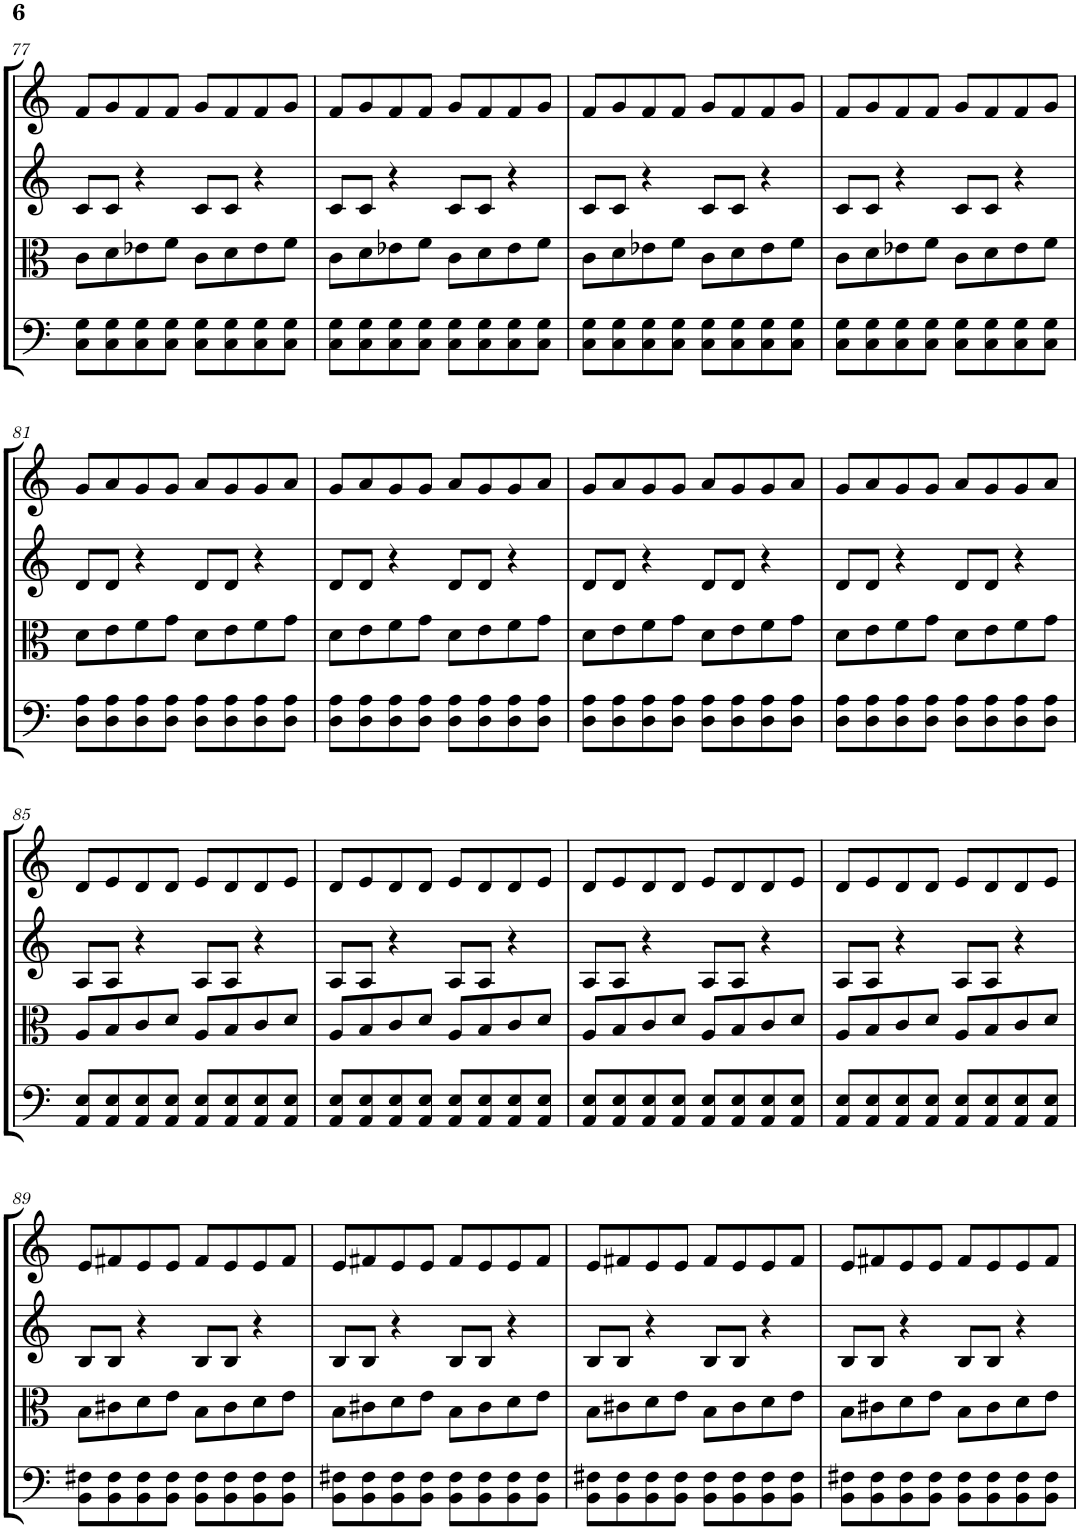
**kern	**kern	**kern	**kern
*part4	*part3	*part2	*part1
*staff4	*staff3	*staff2	*staff1
*I"Violoncello	*I"Viola	*I"Violin II	*I"Violin I
*I'Vc	*I'Vla	*I'Vln	*I'Vln
!!LO:PB:g=z
*clefF4	*clefC3	*clefG2	*clefG2
*k[]	*k[]	*k[]	*k[]
*M4/4	*M4/4	*M4/4	*M4/4
=77	=77	=77	=77
8C\ 8G\L	8c\L	8c/L	8f/L
8C\ 8G\	8d\	8c/J	8g/
8C\ 8G\	8e-X\	4r	8f/
8C\ 8G\J	8f\J	.	8f/J
8C\ 8G\L	8c\L	8c/L	8g/L
8C\ 8G\	8d\	8c/J	8f/
8C\ 8G\	8e-\	4r	8f/
8C\ 8G\J	8f\J	.	8g/J
=78	=78	=78	=78
8C\ 8G\L	8c\L	8c/L	8f/L
8C\ 8G\	8d\	8c/J	8g/
8C\ 8G\	8e-X\	4r	8f/
8C\ 8G\J	8f\J	.	8f/J
8C\ 8G\L	8c\L	8c/L	8g/L
8C\ 8G\	8d\	8c/J	8f/
8C\ 8G\	8e-\	4r	8f/
8C\ 8G\J	8f\J	.	8g/J
=79	=79	=79	=79
8C\ 8G\L	8c\L	8c/L	8f/L
8C\ 8G\	8d\	8c/J	8g/
8C\ 8G\	8e-X\	4r	8f/
8C\ 8G\J	8f\J	.	8f/J
8C\ 8G\L	8c\L	8c/L	8g/L
8C\ 8G\	8d\	8c/J	8f/
8C\ 8G\	8e-\	4r	8f/
8C\ 8G\J	8f\J	.	8g/J
=80	=80	=80	=80
8C\ 8G\L	8c\L	8c/L	8f/L
8C\ 8G\	8d\	8c/J	8g/
8C\ 8G\	8e-X\	4r	8f/
8C\ 8G\J	8f\J	.	8f/J
8C\ 8G\L	8c\L	8c/L	8g/L
8C\ 8G\	8d\	8c/J	8f/
8C\ 8G\	8e-\	4r	8f/
8C\ 8G\J	8f\J	.	8g/J
!!LO:LB:g=z
=81	=81	=81	=81
8D\ 8A\L	8d\L	8d/L	8g/L
8D\ 8A\	8e\	8d/J	8a/
8D\ 8A\	8f\	4r	8g/
8D\ 8A\J	8g\J	.	8g/J
8D\ 8A\L	8d\L	8d/L	8a/L
8D\ 8A\	8e\	8d/J	8g/
8D\ 8A\	8f\	4r	8g/
8D\ 8A\J	8g\J	.	8a/J
=82	=82	=82	=82
8D\ 8A\L	8d\L	8d/L	8g/L
8D\ 8A\	8e\	8d/J	8a/
8D\ 8A\	8f\	4r	8g/
8D\ 8A\J	8g\J	.	8g/J
8D\ 8A\L	8d\L	8d/L	8a/L
8D\ 8A\	8e\	8d/J	8g/
8D\ 8A\	8f\	4r	8g/
8D\ 8A\J	8g\J	.	8a/J
=83	=83	=83	=83
8D\ 8A\L	8d\L	8d/L	8g/L
8D\ 8A\	8e\	8d/J	8a/
8D\ 8A\	8f\	4r	8g/
8D\ 8A\J	8g\J	.	8g/J
8D\ 8A\L	8d\L	8d/L	8a/L
8D\ 8A\	8e\	8d/J	8g/
8D\ 8A\	8f\	4r	8g/
8D\ 8A\J	8g\J	.	8a/J
=84	=84	=84	=84
8D\ 8A\L	8d\L	8d/L	8g/L
8D\ 8A\	8e\	8d/J	8a/
8D\ 8A\	8f\	4r	8g/
8D\ 8A\J	8g\J	.	8g/J
8D\ 8A\L	8d\L	8d/L	8a/L
8D\ 8A\	8e\	8d/J	8g/
8D\ 8A\	8f\	4r	8g/
8D\ 8A\J	8g\J	.	8a/J
!!LO:LB:g=z
=85	=85	=85	=85
8AA/ 8E/L	8A/L	8A/L	8d/L
8AA/ 8E/	8B/	8A/J	8e/
8AA/ 8E/	8c/	4r	8d/
8AA/ 8E/J	8d/J	.	8d/J
8AA/ 8E/L	8A/L	8A/L	8e/L
8AA/ 8E/	8B/	8A/J	8d/
8AA/ 8E/	8c/	4r	8d/
8AA/ 8E/J	8d/J	.	8e/J
=86	=86	=86	=86
8AA/ 8E/L	8A/L	8A/L	8d/L
8AA/ 8E/	8B/	8A/J	8e/
8AA/ 8E/	8c/	4r	8d/
8AA/ 8E/J	8d/J	.	8d/J
8AA/ 8E/L	8A/L	8A/L	8e/L
8AA/ 8E/	8B/	8A/J	8d/
8AA/ 8E/	8c/	4r	8d/
8AA/ 8E/J	8d/J	.	8e/J
=87	=87	=87	=87
8AA/ 8E/L	8A/L	8A/L	8d/L
8AA/ 8E/	8B/	8A/J	8e/
8AA/ 8E/	8c/	4r	8d/
8AA/ 8E/J	8d/J	.	8d/J
8AA/ 8E/L	8A/L	8A/L	8e/L
8AA/ 8E/	8B/	8A/J	8d/
8AA/ 8E/	8c/	4r	8d/
8AA/ 8E/J	8d/J	.	8e/J
=88	=88	=88	=88
8AA/ 8E/L	8A/L	8A/L	8d/L
8AA/ 8E/	8B/	8A/J	8e/
8AA/ 8E/	8c/	4r	8d/
8AA/ 8E/J	8d/J	.	8d/J
8AA/ 8E/L	8A/L	8A/L	8e/L
8AA/ 8E/	8B/	8A/J	8d/
8AA/ 8E/	8c/	4r	8d/
8AA/ 8E/J	8d/J	.	8e/J
!!LO:LB:g=z
=89	=89	=89	=89
8BB\ 8F#X\L	8B\L	8B/L	8e/L
8BB\ 8F#\	8c#X\	8B/J	8f#X/
8BB\ 8F#\	8d\	4r	8e/
8BB\ 8F#\J	8e\J	.	8e/J
8BB\ 8F#\L	8B\L	8B/L	8f#/L
8BB\ 8F#\	8c#\	8B/J	8e/
8BB\ 8F#\	8d\	4r	8e/
8BB\ 8F#\J	8e\J	.	8f#/J
=90	=90	=90	=90
8BB\ 8F#X\L	8B\L	8B/L	8e/L
8BB\ 8F#\	8c#X\	8B/J	8f#X/
8BB\ 8F#\	8d\	4r	8e/
8BB\ 8F#\J	8e\J	.	8e/J
8BB\ 8F#\L	8B\L	8B/L	8f#/L
8BB\ 8F#\	8c#\	8B/J	8e/
8BB\ 8F#\	8d\	4r	8e/
8BB\ 8F#\J	8e\J	.	8f#/J
=91	=91	=91	=91
8BB\ 8F#X\L	8B\L	8B/L	8e/L
8BB\ 8F#\	8c#X\	8B/J	8f#X/
8BB\ 8F#\	8d\	4r	8e/
8BB\ 8F#\J	8e\J	.	8e/J
8BB\ 8F#\L	8B\L	8B/L	8f#/L
8BB\ 8F#\	8c#\	8B/J	8e/
8BB\ 8F#\	8d\	4r	8e/
8BB\ 8F#\J	8e\J	.	8f#/J
=92	=92	=92	=92
8BB\ 8F#X\L	8B\L	8B/L	8e/L
8BB\ 8F#\	8c#X\	8B/J	8f#X/
8BB\ 8F#\	8d\	4r	8e/
8BB\ 8F#\J	8e\J	.	8e/J
8BB\ 8F#\L	8B\L	8B/L	8f#/L
8BB\ 8F#\	8c#\	8B/J	8e/
8BB\ 8F#\	8d\	4r	8e/
8BB\ 8F#\J	8e\J	.	8f#/J
=	=	=	=
*-	*-	*-	*-
